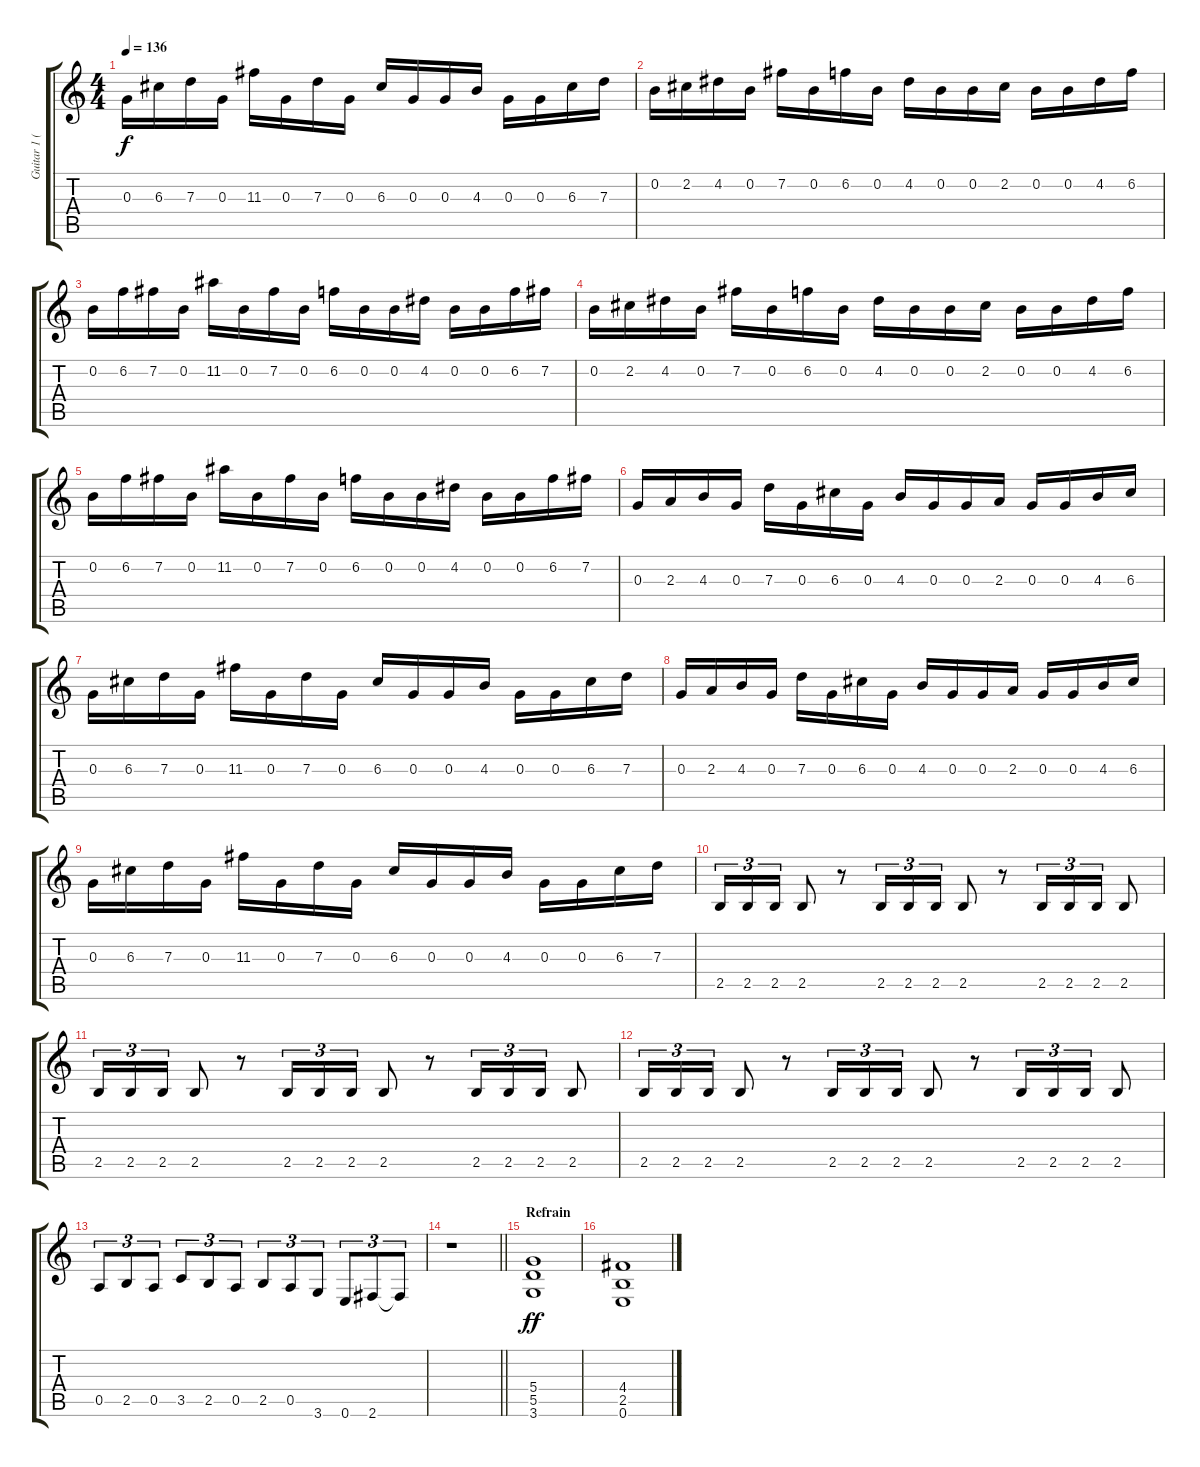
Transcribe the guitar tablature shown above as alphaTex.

\track ("Guitar 1 (solo)" "Guitar 1 (") {instrument distortionguitar}
\staff {score tabs}
\tuning (E4 B3 G3 D3 A2 E2) {hide}
\ts (4 4)
\tempo 136
\clef g2
\ks c
0.3.16{dy f} 6.3.16 7.3.16 0.3.16 11.3.16 0.3.16 7.3.16 0.3.16 6.3.16 0.3.16 0.3.16 4.3.16 0.3.16 0.3.16 6.3.16 7.3.16 |
0.2.16 2.2.16 4.2.16 0.2.16 7.2.16 0.2.16 6.2.16 0.2.16 4.2.16 0.2.16 0.2.16 2.2.16 0.2.16 0.2.16 4.2.16 6.2.16 |
0.2.16 6.2.16 7.2.16 0.2.16 11.2.16 0.2.16 7.2.16 0.2.16 6.2.16 0.2.16 0.2.16 4.2.16 0.2.16 0.2.16 6.2.16 7.2.16 |
0.2.16 2.2.16 4.2.16 0.2.16 7.2.16 0.2.16 6.2.16 0.2.16 4.2.16 0.2.16 0.2.16 2.2.16 0.2.16 0.2.16 4.2.16 6.2.16 |
0.2.16 6.2.16 7.2.16 0.2.16 11.2.16 0.2.16 7.2.16 0.2.16 6.2.16 0.2.16 0.2.16 4.2.16 0.2.16 0.2.16 6.2.16 7.2.16 |
0.3.16 2.3.16 4.3.16 0.3.16 7.3.16 0.3.16 6.3.16 0.3.16 4.3.16 0.3.16 0.3.16 2.3.16 0.3.16 0.3.16 4.3.16 6.3.16 |
0.3.16 6.3.16 7.3.16 0.3.16 11.3.16 0.3.16 7.3.16 0.3.16 6.3.16 0.3.16 0.3.16 4.3.16 0.3.16 0.3.16 6.3.16 7.3.16 |
0.3.16 2.3.16 4.3.16 0.3.16 7.3.16 0.3.16 6.3.16 0.3.16 4.3.16 0.3.16 0.3.16 2.3.16 0.3.16 0.3.16 4.3.16 6.3.16 |
0.3.16 6.3.16 7.3.16 0.3.16 11.3.16 0.3.16 7.3.16 0.3.16 6.3.16 0.3.16 0.3.16 4.3.16 0.3.16 0.3.16 6.3.16 7.3.16 |
2.5.16{tu (3 2)} 2.5.16{tu (3 2)} 2.5.16{tu (3 2)} 2.5.8 r.8 2.5.16{tu (3 2)} 2.5.16{tu (3 2)} 2.5.16{tu (3 2)} 2.5.8 r.8 2.5.16{tu (3 2)} 2.5.16{tu (3 2)} 2.5.16{tu (3 2)} 2.5.8 |
2.5.16{tu (3 2)} 2.5.16{tu (3 2)} 2.5.16{tu (3 2)} 2.5.8 r.8 2.5.16{tu (3 2)} 2.5.16{tu (3 2)} 2.5.16{tu (3 2)} 2.5.8 r.8 2.5.16{tu (3 2)} 2.5.16{tu (3 2)} 2.5.16{tu (3 2)} 2.5.8 |
2.5.16{tu (3 2)} 2.5.16{tu (3 2)} 2.5.16{tu (3 2)} 2.5.8 r.8 2.5.16{tu (3 2)} 2.5.16{tu (3 2)} 2.5.16{tu (3 2)} 2.5.8 r.8 2.5.16{tu (3 2)} 2.5.16{tu (3 2)} 2.5.16{tu (3 2)} 2.5.8 |
0.5.8{tu (3 2)} 2.5.8{tu (3 2)} 0.5.8{tu (3 2)} 3.5.8{tu (3 2)} 2.5.8{tu (3 2)} 0.5.8{tu (3 2)} 2.5.8{tu (3 2)} 0.5.8{tu (3 2)} 3.6.8{tu (3 2)} 0.6.8{tu (3 2)} 2.6.8{tu (3 2)} 2.6{t}.8{tu (3 2)} |
\barLineRight lightlight
r.1 |
\section ("" "Refrain")
(5.4 5.5 3.6).1{dy ff} |
(4.4 2.5 0.6).1
